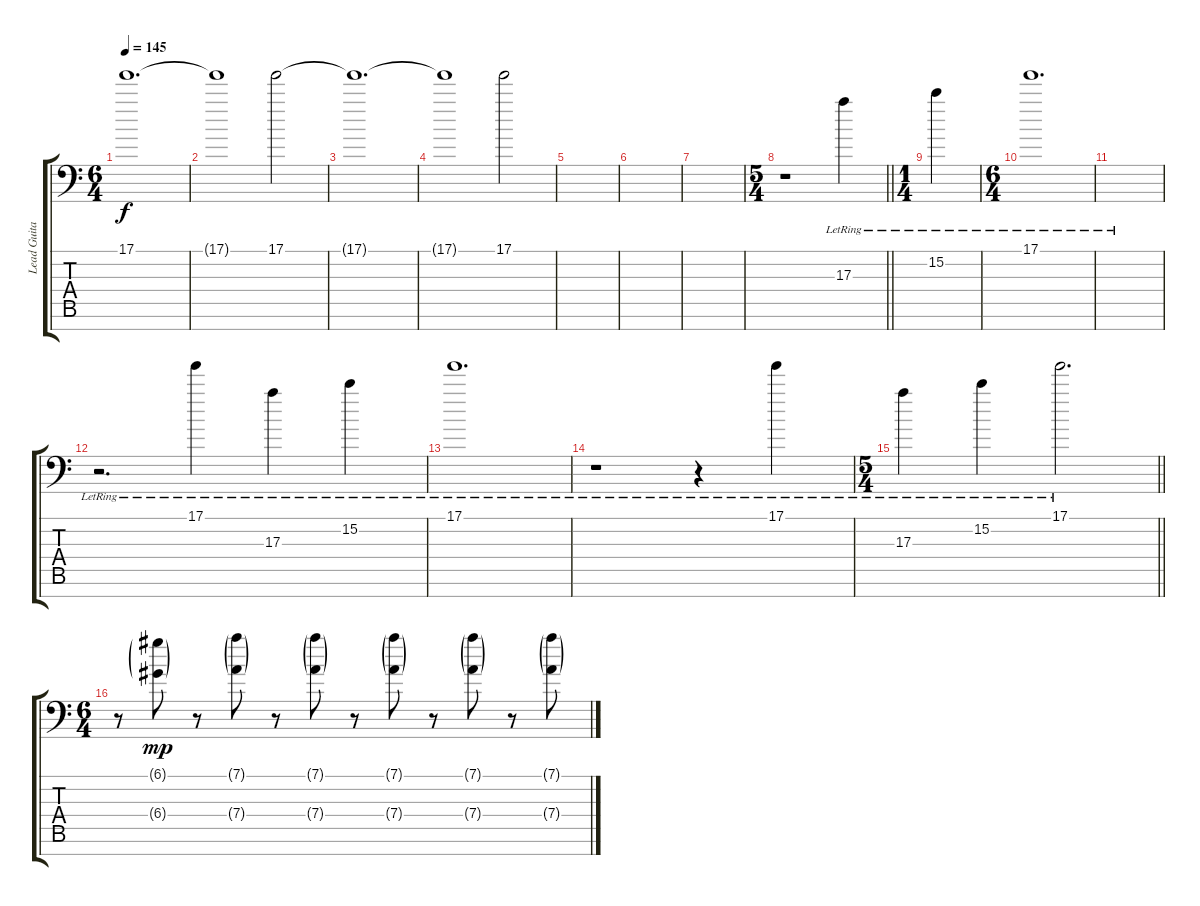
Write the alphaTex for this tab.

\track ("Lead Guitar #4 / Delay" "Lead Guita") {instrument distortionguitar}
\staff {score tabs}
\tuning (D4 A3 E3 D3 A2 E2 A1) {hide}
\ts (6 4)
\tempo 145
\clef f4
\ks c
17.1{t}.1{d dy f} |
17.1{t}.1 17.1.2 |
17.1{t}.1{d} |
17.1{t}.1 17.1.2 |
|
|
|
\ts (5 4)
\barLineRight lightlight
r.1 17.3{lr}.4 |
\ts (1 4)
\section ("" "")
15.2{lr}.4 |
\ts (6 4)
17.1{lr}.1{d} |
|
r.2{d} 17.1{lr}.4 17.3{lr}.4 15.2{lr}.4 |
17.1{lr}.1{d} |
r.1 r.4 17.1{lr}.4 |
\ts (5 4)
\barLineRight lightlight
17.3{lr}.4 15.2{lr}.4 17.1{lr}.2{d} |
\ts (6 4)
\section ("" "")
r.8{volume 13 instrument electricguitarmuted} (6.1{g} 6.4{g}).8{dy mp} r.8 (7.1{g} 7.4{g}).8 r.8 (7.1{g} 7.4{g}).8 r.8 (7.1{g} 7.4{g}).8 r.8 (7.1{g} 7.4{g}).8 r.8 (7.1{g} 7.4{g}).8
